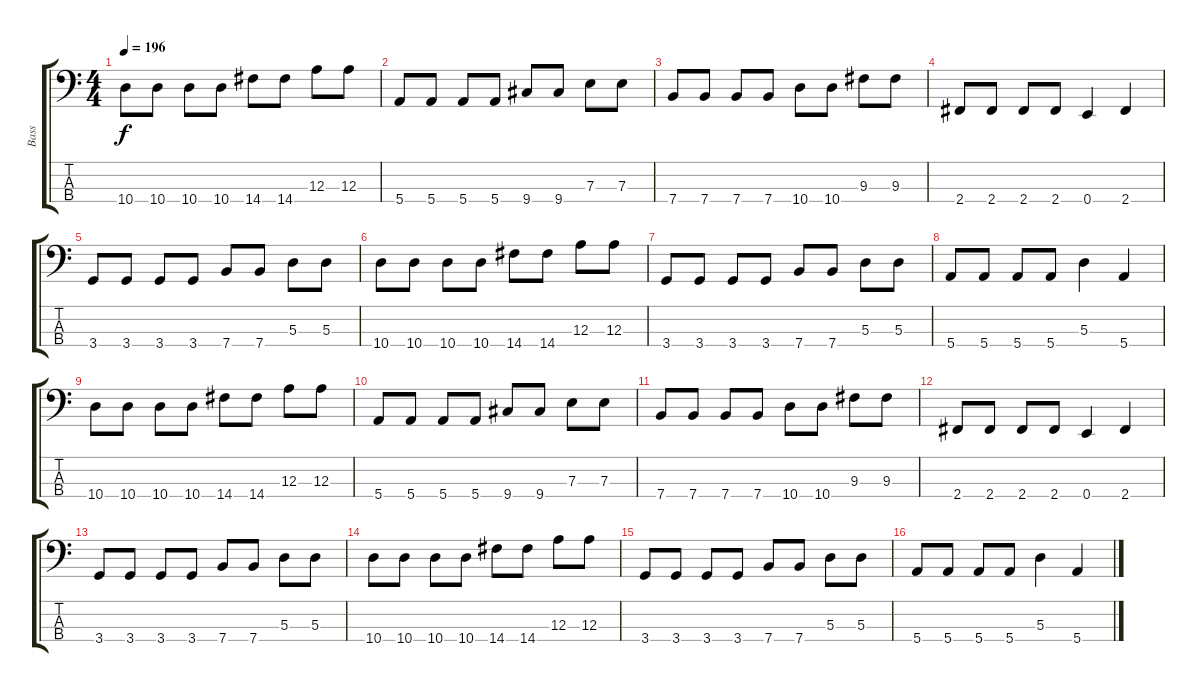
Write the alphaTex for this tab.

\track ("Bass" "Bass") {instrument electricbassfinger}
\staff {score tabs}
\tuning (G2 D2 A1 E1) {hide}
\ts (4 4)
\tempo 196
\clef f4
\ks c
10.4.8{dy f} 10.4.8 10.4.8 10.4.8 14.4.8 14.4.8 12.3.8 12.3.8 |
5.4.8 5.4.8 5.4.8 5.4.8 9.4.8 9.4.8 7.3.8 7.3.8 |
7.4.8 7.4.8 7.4.8 7.4.8 10.4.8 10.4.8 9.3.8 9.3.8 |
2.4.8 2.4.8 2.4.8 2.4.8 0.4.4 2.4.4 |
3.4.8 3.4.8 3.4.8 3.4.8 7.4.8 7.4.8 5.3.8 5.3.8 |
10.4.8 10.4.8 10.4.8 10.4.8 14.4.8 14.4.8 12.3.8 12.3.8 |
3.4.8 3.4.8 3.4.8 3.4.8 7.4.8 7.4.8 5.3.8 5.3.8 |
5.4.8 5.4.8 5.4.8 5.4.8 5.3.4 5.4.4 |
10.4.8 10.4.8 10.4.8 10.4.8 14.4.8 14.4.8 12.3.8 12.3.8 |
5.4.8 5.4.8 5.4.8 5.4.8 9.4.8 9.4.8 7.3.8 7.3.8 |
7.4.8 7.4.8 7.4.8 7.4.8 10.4.8 10.4.8 9.3.8 9.3.8 |
2.4.8 2.4.8 2.4.8 2.4.8 0.4.4 2.4.4 |
3.4.8 3.4.8 3.4.8 3.4.8 7.4.8 7.4.8 5.3.8 5.3.8 |
10.4.8 10.4.8 10.4.8 10.4.8 14.4.8 14.4.8 12.3.8 12.3.8 |
3.4.8 3.4.8 3.4.8 3.4.8 7.4.8 7.4.8 5.3.8 5.3.8 |
5.4.8 5.4.8 5.4.8 5.4.8 5.3.4 5.4.4
